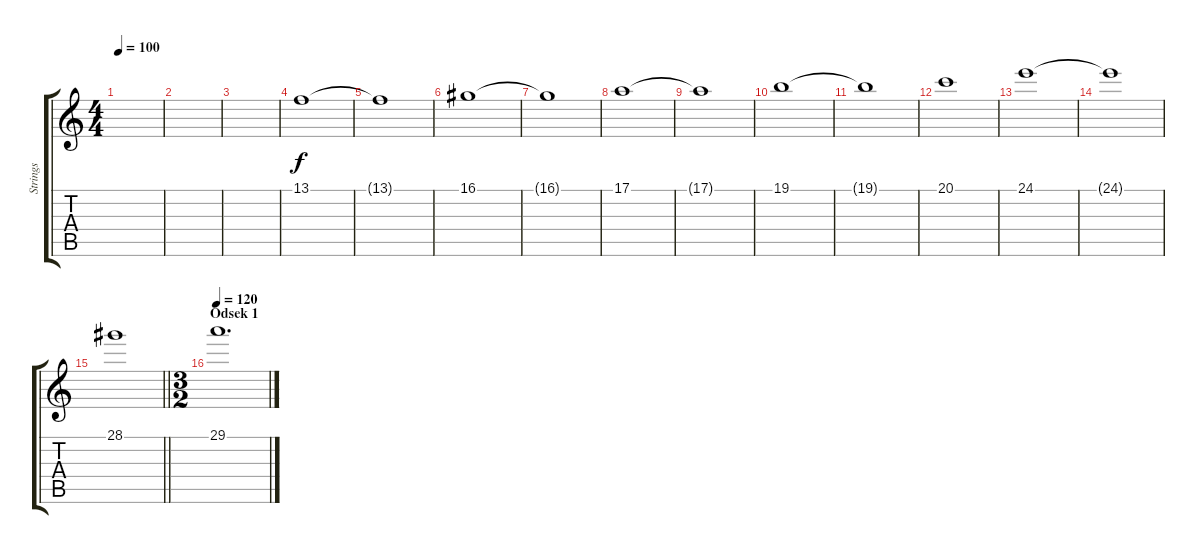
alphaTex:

\track ("Strings" "Strings") {instrument stringensemble2}
\staff {score tabs}
\tuning (E4 B3 G3 D3 A2 E2) {hide}
\ts (4 4)
\tempo 100
\clef g2
\ks c
|
|
|
13.1.1 |
13.1{t}.1 |
16.1.1 |
16.1{t}.1 |
17.1.1 |
17.1{t}.1 |
19.1.1 |
19.1{t}.1 |
20.1.1 |
24.1.1 |
24.1{t}.1 |
\barLineRight lightlight
28.1.1 |
\ts (3 2)
\section ("" "Odsek 1")
\tempo 120
29.1.1{d volume 0}
